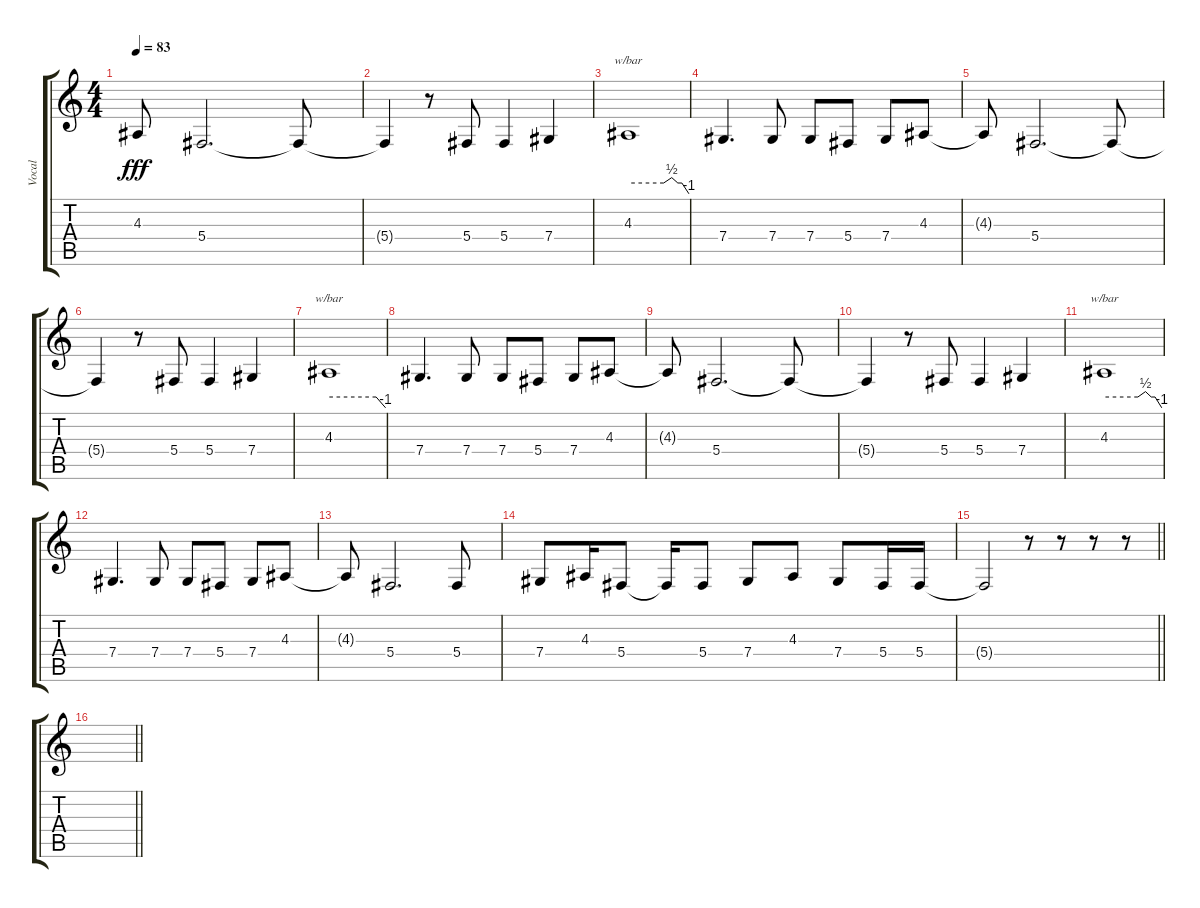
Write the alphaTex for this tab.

\track ("Vocal" "Vocal") {instrument clarinet}
\staff {score tabs}
\tuning (Eb4 Bb3 Gb3 Db3 Ab2 Eb2) {hide}
\ts (4 4)
\tempo 83
\clef g2
\ks c
4.3{t}.8{dy fff} 5.4.2{d} 5.4{t}.8 |
5.4{t}.4 r.8 5.4.8 5.4.4 7.4.4 |
4.3.1{tbe (custom default 0 0 35 0 43 2 49 0 53 0 60 -4)} |
7.4.4{d} 7.4.8 7.4.8 5.4.8 7.4.8 4.3.8 |
4.3{t}.8 5.4.2{d} 5.4{t}.8 |
5.4{t}.4 r.8 5.4.8 5.4.4 7.4.4 |
4.3.1{tbe (custom default 0 0 50 0 60 -4)} |
7.4.4{d} 7.4.8 7.4.8 5.4.8 7.4.8 4.3.8 |
4.3{t}.8 5.4.2{d} 5.4{t}.8 |
5.4{t}.4 r.8 5.4.8 5.4.4 7.4.4 |
4.3.1{tbe (custom default 0 0 35 0 43 2 49 0 53 0 60 -4)} |
7.4.4{d} 7.4.8 7.4.8 5.4.8 7.4.8 4.3.8 |
4.3{t}.8 5.4.2{d} 5.4.8 |
7.4.8 4.3.16 5.4.8 5.4{t}.16 5.4.8 7.4.8 4.3.8 7.4.8 5.4.16 5.4.16 |
\barLineRight lightlight
5.4{t}.2 r.8 r.8 r.8 r.8 |
\barLineRight lightlight
